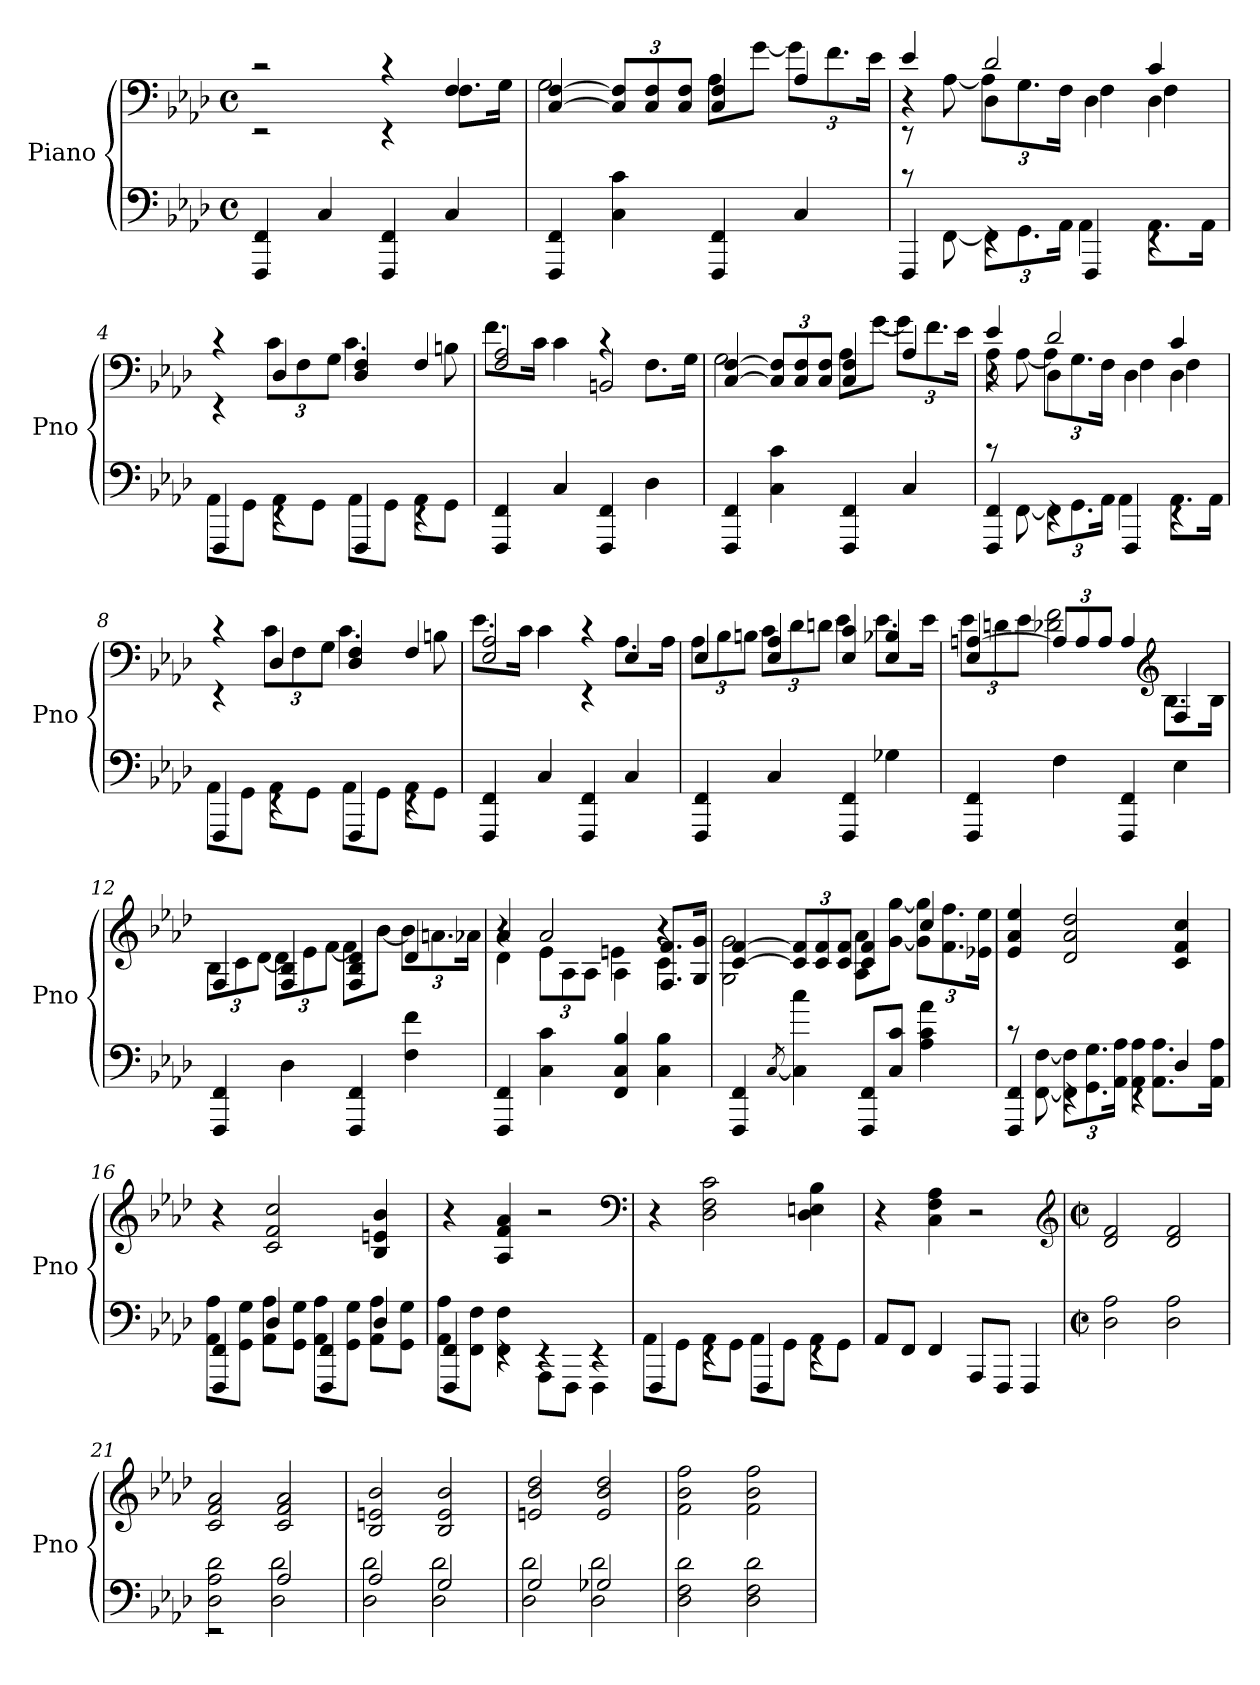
**kern	**kern
*part1	*part1
*staff2	*staff1
*I"Piano	*
*I'Pno	*
*clefF4	*clefF4
*k[b-e-a-d-]	*k[b-e-a-d-]
*f:	*f:
*M4/4	*M4/4
*met(c)	*met(c)
=1	=1
*	*^
4FFF 4FF	2rEE	2rc
4C	.	.
4FFF 4FF	4rEE	4rc
4C	4F	8.FL
.	.	16GJk
=2	=2	=2
4FFF 4FF	[4C [4F	2G
4C 4c	12C] 12F]L	.
.	12C 12F	.
.	12C 12FJ	.
4FFF 4FF	4C 4F	8A-L
.	.	[8gJ
4C	4A-	12gL]
.	.	12.f
.	.	24e-Jk
=3	=3	=3
*^	*	*^
4FFF	8rc	4r	8rEE	4e-
.	[8FF	.	[8A-	.
4rEE	12FFL]	4D-\	12A-L]	2d-
.	12.GG	.	12.G	.
.	24AA-Jk	.	24FJk	.
4FFF	4AA-	4D-\	4F	.
4rEE	8.AA-L	4D-\	4F	4c
.	16AA-Jk	.	.	.
*	*	*	*v	*v
=4	=4	=4	=4
4FFF	8AA-L	4rEE	4rc
.	8GGJ	.	.
4rEE	8AA-L	4D-	12cL
.	.	.	12F
.	8GGJ	.	.
.	.	.	12GJ
4FFF	8AA-L	4D- 4F	4.c
.	8GGJ	.	.
4rEE	8AA-L	4F	.
.	8GGJ	.	8Bn
*v	*v	*	*
=5	=5	=5
4FFF 4FF	2F 2A-	8.fL
.	.	16cJk
4C	.	4c
4FFF 4FF	2BBn	4rc
4D-	.	8.FL
.	.	16GJk
=6	=6	=6
4FFF 4FF	[4C [4F	2G
4C 4c	12C] 12F]L	.
.	12C 12F	.
.	12C 12FJ	.
4FFF 4FF	4C 4F	8A-L
.	.	[8gJ
4C	4A-	12gL]
.	.	12.f
.	.	24e-Jk
=7	=7	=7
*^	*	*^
4FFF 4FF	8rc	4r	8A-	4e-
.	[8FF	.	[8A-	.
4rEE	12FFL]	4D-\	12A-L]	2d-
.	12.GG	.	12.G	.
.	24AA-Jk	.	24FJk	.
4FFF	4AA-	4D-\	4F	.
4rEE	8.AA-L	4D-\	4F	4c
.	16AA-Jk	.	.	.
*	*	*	*v	*v
=8	=8	=8	=8
4FFF	8AA-L	4rEE	4rc
.	8GGJ	.	.
4rEE	8AA-L	4D-	12cL
.	.	.	12F
.	8GGJ	.	.
.	.	.	12GJ
4FFF	8AA-L	4D- 4F	4.c
.	8GGJ	.	.
4rEE	8AA-L	4F	.
.	8GGJ	.	8Bn
*v	*v	*	*
=9	=9	=9
4FFF 4FF	2E- 2A-	8.e-L
.	.	16cJk
4C	.	4c
4FFF 4FF	4rEE	4rc
4C	4E-	8.A-L
.	.	16A-Jk
=10	=10	=10
4FFF 4FF	4E-	12A-L
.	.	12B-
.	.	12BnJ
4C	4E- 4A-	12cL
.	.	12d-
.	.	12dnJ
4FFF 4FF	4E- 4c	4e-
4G-X	4E- 4B-X	8.e-L
.	.	16e-Jk
=11	=11	=11
4FFF 4FF	4E- [4An	12e-L
.	.	12dn
.	.	12e-J
4F	12AL]	2d-X 2f
.	12A	.
.	12AJ	.
4FFF 4FF	4A	.
*	*clefG2	*
4E-	4F	8.B-L
.	.	16B-Jk
=12	=12	=12
4FFF 4FF	4F	12B-L
.	.	12c
.	.	[12d-J
4D-	4F 4B-	12d-L]
.	.	12e-
.	.	[12fJ
4FFF 4FF	4F 4B- 4d-	8fL]
.	.	[8b-J
4F 4f	4d-	12b-L]
.	.	12.an
.	.	24a-XJk
=13	=13	=13
*	*	*^
4FFF 4FF	4r	4d-	4a-
4C 4c	12e-\L	4e-	2a-
.	12A-\	.	.
.	12A-\J	.	.
4FF 4C 4B-	4A-\	4en	.
4C 4B-	4r	4c	8.F 8.fL
.	.	.	16G 16gJk
*	*	*v	*v
=14	=14	=14
4FFF 4FF	[4c [4f	2G 2g
[8qC/	.	.
4C] 4cc	12c] 12f]L	.
.	12c 12f	.
.	12c 12fJ	.
8FFF 8FFL	4c 4f	8A- 8a-L
8C 8cJ	.	[8g [8ggJ
4A- 4c 4a-	4cc	12g] 12gg]L
.	.	12.f 12.ff
.	.	24e-X 24ee-Jk
*	*v	*v
=15	=15
*^	*
4FFF 4FF	8rc	4e- 4a- 4ee-
.	[8FF [8F	.
4rEE	12FF] 12F]L	2d- 2a- 2dd-
.	12.GG 12.G	.
.	24AA- 24A-Jk	.
4rEE	4AA- 4A-	.
4D-	8.AA- 8.A-L	4c 4f 4cc
.	16AA- 16A-Jk	.
=16	=16	=16
4FFF 4FF	8AA- 8A-L	4r
.	8GG 8GJ	.
4D-	8AA- 8A-L	2c 2f 2cc
.	8GG 8GJ	.
4FFF 4FF	8AA- 8A-L	.
.	8GG 8GJ	.
4D-	8AA- 8A-L	4B- 4en 4b-
.	8GG 8GJ	.
=17	=17	=17
4FFF 4FF	8AA- 8A-L	4r
.	8FF 8FJ	.
4rEE	4FF 4F	4A- 4f 4a-
4rEE	8AAA-L	2r
.	8FFFJ	.
4rEE	4FFF	.
*	*	*clefF4
=18	=18	=18
4FFF	8AA-L	4r
.	8GGJ	.
4rEE	8AA-L	2D- 2F 2c
.	8GGJ	.
4FFF	8AA-L	.
.	8GGJ	.
4rEE	8AA-L	4D- 4En 4B-
.	8GGJ	.
*v	*v	*
=19	=19
8AA-L	4r
8FFJ	.
4FF	4C 4F 4A-
8AAA-L	2r
8FFFJ	.
4FFF	.
*	*clefG2
=20	=20
*M2/2	*M2/2
*met(c|)	*met(c|)
2D- 2A-	2d- 2f
2D- 2A-	2d- 2f
=21	=21
*^	*
2rEE	2D- 2A- 2d-	2c 2f 2a-
2A-	2D- 2d-	2c 2f 2a-
=22	=22	=22
2A-	2D- 2d-	2B- 2en 2b-
2G	2D- 2d-	2B- 2e 2b-
=23	=23	=23
2G	2D- 2d-	2en 2b- 2dd-
2G-X	2D- 2d-	2e 2b- 2dd-
*v	*v	*
=24	=24
2D- 2F 2d-	2f 2b- 2ff
2D- 2F 2d-	2f 2b- 2ff
=	=
*-	*-
